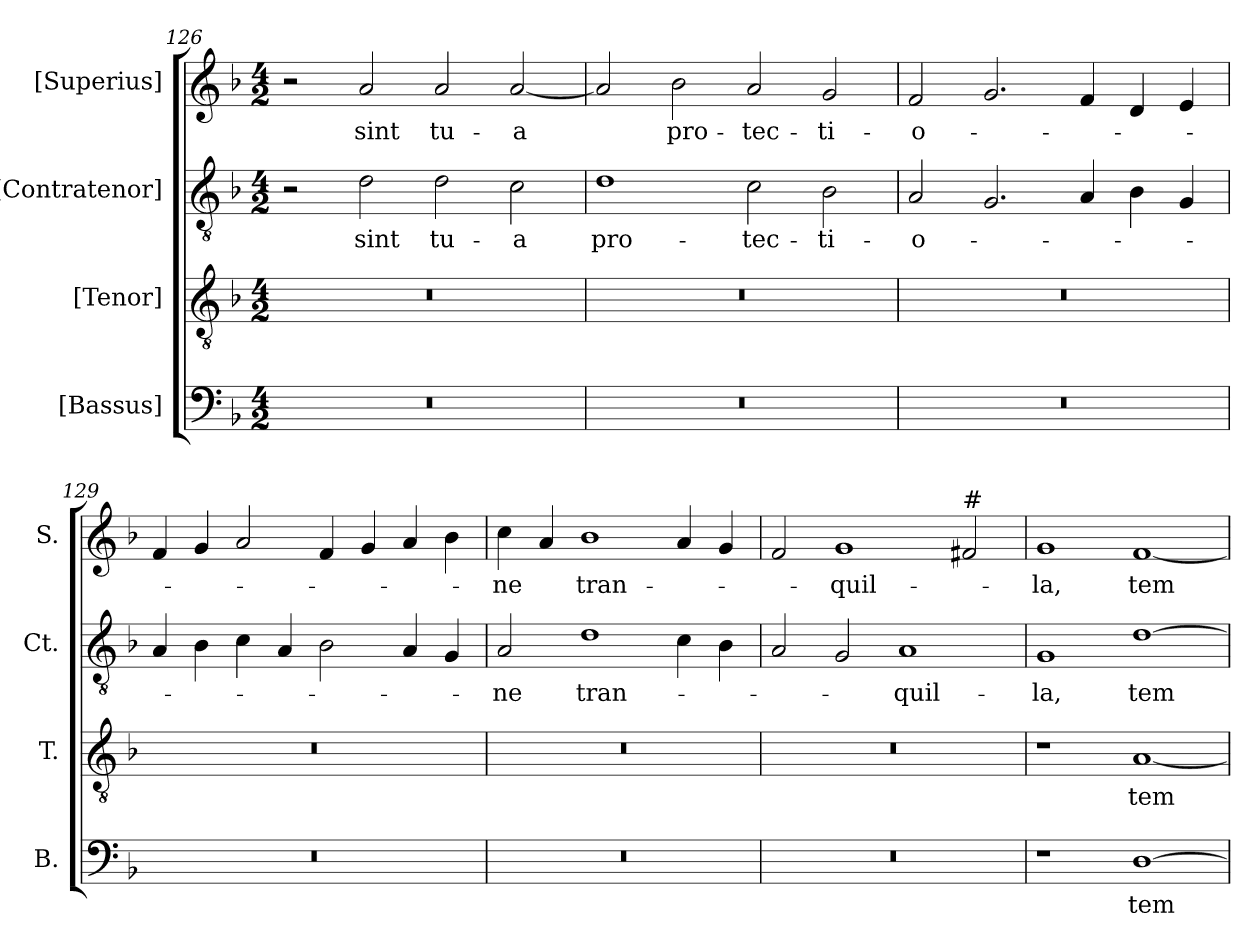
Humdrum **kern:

**kern	**text	**kern	**text	**kern	**text	**kern	**text
*part4	*part4	*part3	*part3	*part2	*part2	*part1	*part1
*staff4	*staff4	*staff3	*staff3	*staff2	*staff2	*staff1	*staff1
*I"[Bassus]	*	*I"[Tenor]	*	*I"[Contratenor]	*	*I"[Superius]	*
*I'B.	*	*I'T.	*	*I'Ct.	*	*I'S.	*
*clefF4	*	*clefGv2	*	*clefGv2	*	*clefG2	*
*	*	*ITrd7c12	*	*ITrd7c12	*	*	*
*k[b-]	*	*k[b-]	*	*k[b-]	*	*k[b-]	*
*F:	*	*F:	*	*F:	*	*F:	*
*M4/2	*	*M4/2	*	*M4/2	*	*M4/2	*
=126	=126	=126	=126	=126	=126	=126	=126
!LO:N:vis=1	!	!LO:N:vis=1	!	!	!	!	!
0r	.	0r	.	2r	.	2r	.
!	!	!	!	!	!LO:LY:b:color=#000000	!	!
!	!	!	!	!	!	!	!LO:LY:b:color=#000000
.	.	.	.	2Di\	sint	2ai/	sint
!	!	!	!	!	!LO:LY:b:color=#000000	!	!
!	!	!	!	!	!	!	!LO:LY:b:color=#000000
.	.	.	.	2Di\	tu-	2ai/	tu-
!	!	!	!	!	!LO:LY:b:color=#000000	!	!
!	!	!	!	!	!	!	!LO:LY:b:color=#000000
.	.	.	.	2Ci\	-a	[<2ai/	-a
=127	=127	=127	=127	=127	=127	=127	=127
!LO:N:vis=1	!	!LO:N:vis=1	!	!	!	!	!
!	!	!	!	!	!LO:LY:b:color=#000000	!	!
0r	.	0r	.	1Di	pro-	2ai/]	.
!	!	!	!	!	!	!	!LO:LY:b:color=#000000
.	.	.	.	.	.	2b-i\	pro-
!	!	!	!	!	!LO:LY:b:color=#000000	!	!
!	!	!	!	!	!	!	!LO:LY:b:color=#000000
.	.	.	.	2Ci\	-tec-	2ai/	-tec-
!	!	!	!	!	!LO:LY:b:color=#000000	!	!
!	!	!	!	!	!	!	!LO:LY:b:color=#000000
.	.	.	.	2BB-i\	-ti-	2gi/	-ti-
=128	=128	=128	=128	=128	=128	=128	=128
!LO:N:vis=1	!	!LO:N:vis=1	!	!	!	!	!
!	!	!	!	!	!LO:LY:b:color=#000000	!	!
!	!	!	!	!	!	!	!LO:LY:b:color=#000000
0r	.	0r	.	2AAi/	-o-	2fi/	-o-
.	.	.	.	2.GGi/	.	2.gi/	.
.	.	.	.	4AAi/	.	4fi/	.
.	.	.	.	4BB-i\	.	4di/	.
.	.	.	.	4GGi/	.	4ei/	.
!!LO:LB:g=z
=129	=129	=129	=129	=129	=129	=129	=129
!LO:N:vis=1	!	!LO:N:vis=1	!	!	!	!	!
0r	.	0r	.	4AAi/	.	4fi/	.
.	.	.	.	4BB-i\	.	4gi/	.
.	.	.	.	4Ci\	.	2ai/	.
.	.	.	.	4AAi/	.	.	.
.	.	.	.	2BB-i\	.	4fi/	.
.	.	.	.	.	.	4gi/	.
.	.	.	.	4AAi/	.	4ai/	.
.	.	.	.	4GGi/	.	4b-i\	.
=130	=130	=130	=130	=130	=130	=130	=130
!LO:N:vis=1	!	!LO:N:vis=1	!	!	!	!	!
!	!	!	!	!	!LO:LY:b:color=#000000	!	!
!	!	!	!	!	!	!	!LO:LY:b:color=#000000
0r	.	0r	.	2AAi/	-ne	4cci\	-ne
.	.	.	.	.	.	4ai/	.
!	!	!	!	!	!LO:LY:b:color=#000000	!	!
!	!	!	!	!	!	!	!LO:LY:b:color=#000000
.	.	.	.	1Di	tran-	1b-i	tran-
.	.	.	.	4Ci\	.	4ai/	.
.	.	.	.	4BB-i\	.	4gi/	.
=131	=131	=131	=131	=131	=131	=131	=131
!LO:N:vis=1	!	!LO:N:vis=1	!	!	!	!	!
0r	.	0r	.	2AAi/	.	2fi/	.
!	!	!	!	!	!	!	!LO:LY:b:color=#000000
.	.	.	.	2GGi/	.	1gi	-quil-
!	!	!	!	!	!LO:LY:b:color=#000000	!	!
.	.	.	.	1AAi	-quil-	.	.
!	!	!	!	!	!	!LO:TX:a:t=#	!
.	.	.	.	.	.	2f#j/	.
=132	=132	=132	=132	=132	=132	=132	=132
!	!	!	!	!	!LO:LY:b:color=#000000	!	!
!	!	!	!	!	!	!	!LO:LY:b:color=#000000
1r	.	1r	.	1GGi	-la,	1gi	-la,
!	!LO:LY:b:color=#000000	!	!	!	!	!	!
!	!	!	!LO:LY:b:color=#000000	!	!	!	!
!	!	!	!	!	!LO:LY:b:color=#000000	!	!
!	!	!	!	!	!	!	!LO:LY:b:color=#000000
[>1Di	tem-	[<1AAi	tem-	[>1Di	tem-	[<1fi	tem-
=	=	=	=	=	=	=	=
*-	*-	*-	*-	*-	*-	*-	*-
